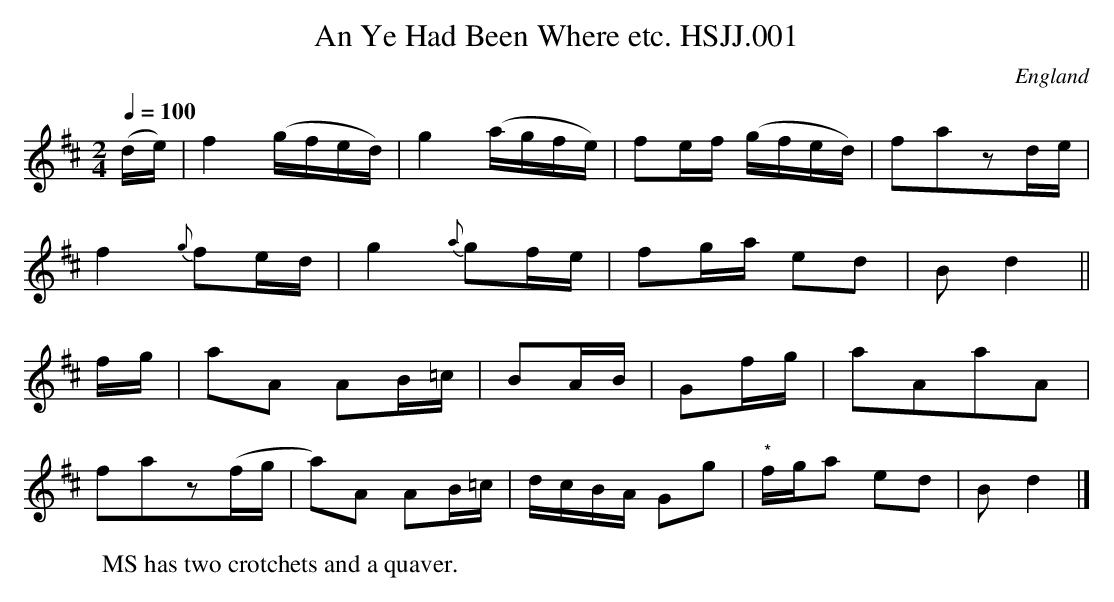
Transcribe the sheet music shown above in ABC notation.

X:1
T:An Ye Had Been Where etc. HSJJ.001
M:2/4
L:1/16
Q:1/4=100
O:England
K:D
(de)|f4(gfed)|g4(agfe)|f2ef (gfed)|f2a2z2de|
f4{g}f2ed|g4{a}g2fe|f2ga e2d2|B2d4||
fg|a2A2 A2B=c|B2AB|G2fg|a2A2a2A2|
f2a2z2(fg|a2)A2 A2B=c|dcBA G2g2|\
"*"fga2 e2d2|B2d4|]
W:MS has two crotchets and a quaver.
